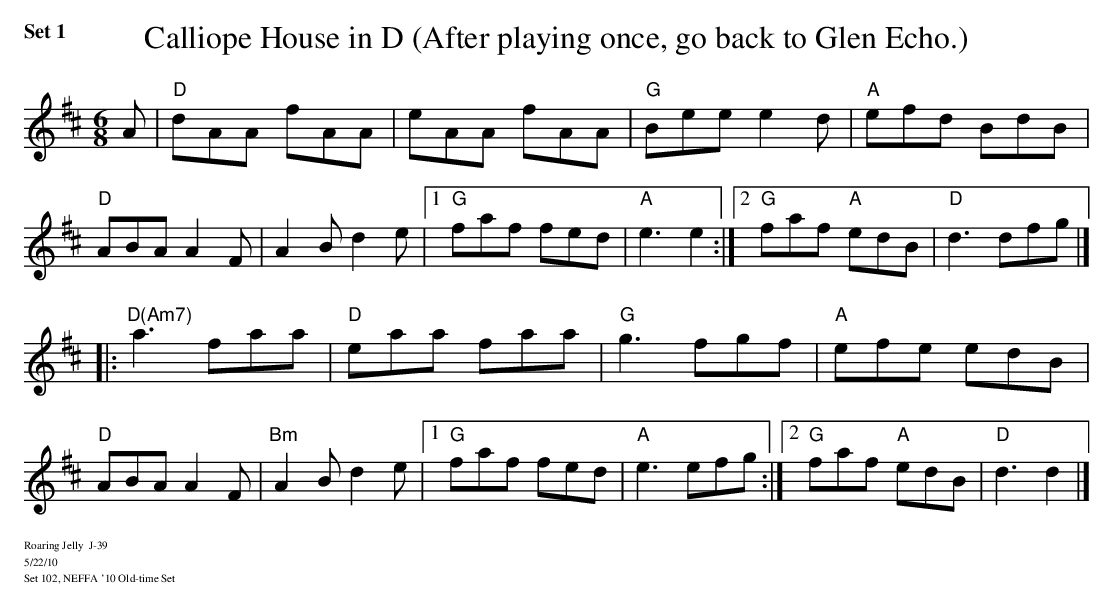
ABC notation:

X:1
T:Calliope House in D (After playing once, go back to Glen Echo.)
M:6/8
K:Dmaj
A| "D"dAA fAA| eAA fAA| "G"Bee e2d| "A"efd BdB|
"D"ABA A2F| A2B d2e|1 "G"faf fed| "A"e3 e2:|2 "G"faf "A"edB| "D"d3 dfg|]
|: "D(Am7)"a3 faa|"D" eaa faa| "G"g3 fgf| "A"efe edB|
"D"ABA A2F| "Bm"A2B d2e|1 "G"faf fed| "A"e3 efg:|2 "G"faf "A"edB| "D"d3 d2|]
%%text Roaring Jelly  J-39
%%text 5/22/10

%%text Set 102, NEFFA '10 Old-time Set
$SmallRMargin
$SmallLMargin
